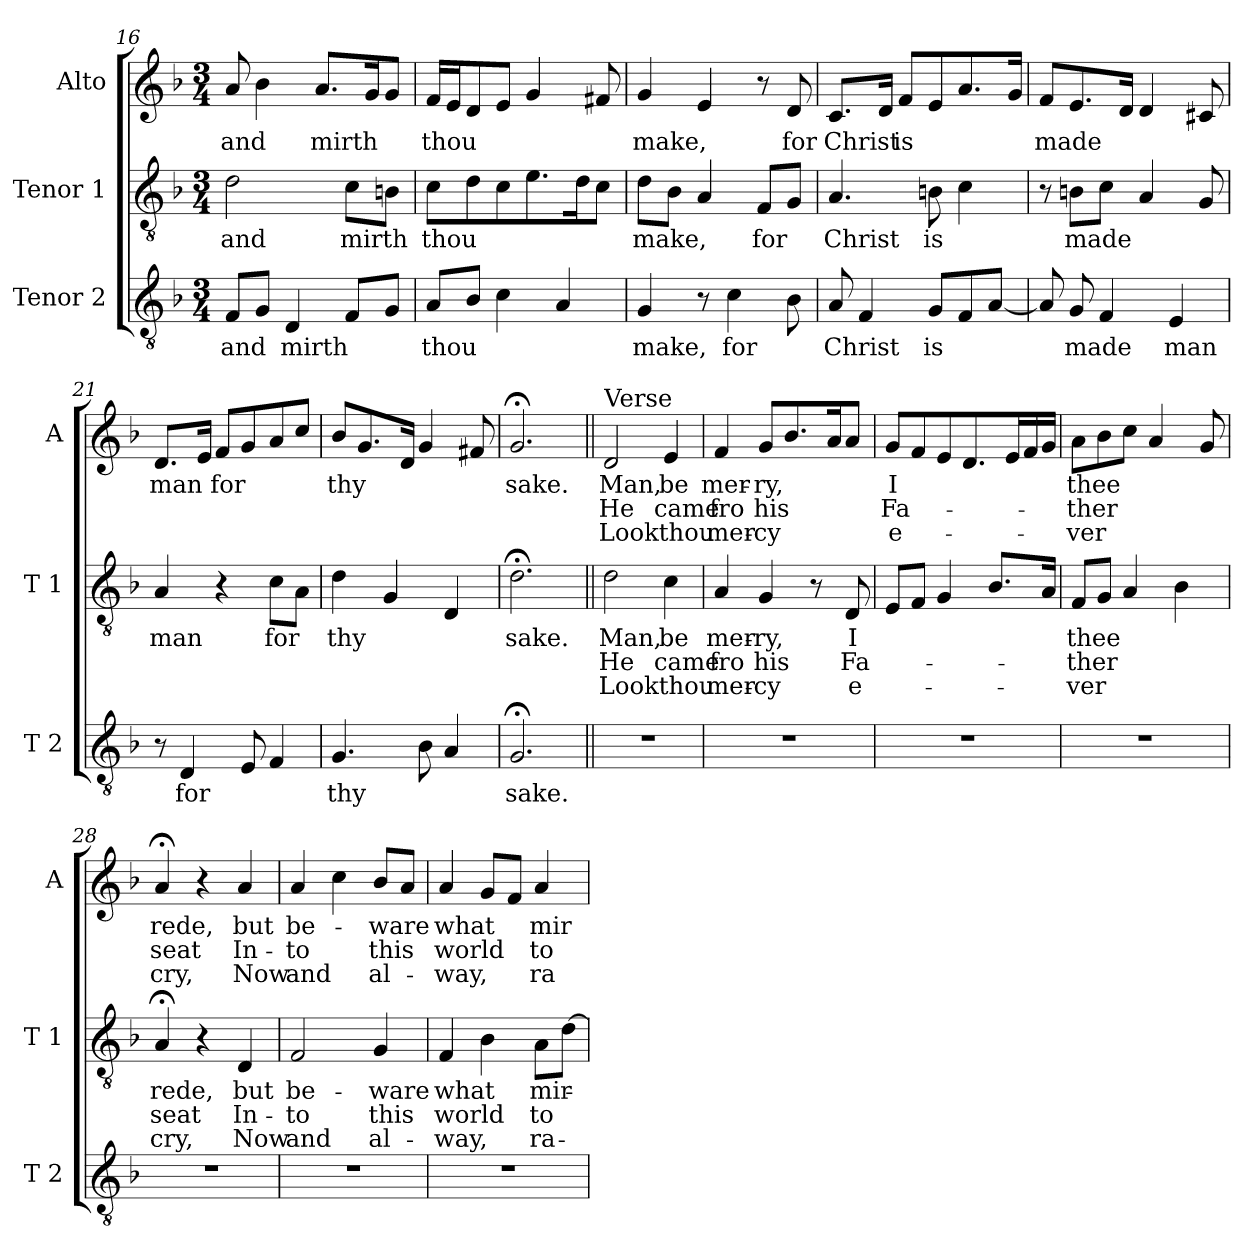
**kern	**text	**kern	**text	**text	**text	**kern	**text	**text	**text
*part3	*part3	*part2	*part2	*part2	*part2	*part1	*part1	*part1	*part1
*staff3	*staff3	*staff2	*staff2	*staff2	*staff2	*staff1	*staff1	*staff1	*staff1
*I"Tenor 2	*	*I"Tenor 1	*	*	*	*I"Alto	*	*	*
*I'T 2	*	*I'T 1	*	*	*	*I'A	*	*	*
*clefGv2	*	*clefGv2	*	*	*	*clefG2	*	*	*
*k[b-]	*	*k[b-]	*	*	*	*k[b-]	*	*	*
*F:	*	*F:	*	*	*	*F:	*	*	*
*M3/4	*	*M3/4	*	*	*	*M3/4	*	*	*
=16	=16	=16	=16	=16	=16	=16	=16	=16	=16
!	!LO:LY:b	!	!LO:LY:b	!	!	!	!LO:LY:b	!	!
8F/L	and	2d\	and	.	.	8a/	and	.	.
8G/J	.	.	.	.	.	4b-\	.	.	.
!	!LO:LY:b	!	!	!	!	!	!	!	!
4D/	mirth	.	.	.	.	.	.	.	.
!	!	!	!	!	!	!	!LO:LY:b	!	!
.	.	.	.	.	.	8.a/L	mirth	.	.
!	!	!	!LO:LY:b	!	!	!	!	!	!
8F/L	.	8c\L	mirth	.	.	.	.	.	.
.	.	.	.	.	.	16g/k	.	.	.
8G/J	.	8Bn\J	.	.	.	8g/J	.	.	.
!!LO:PB:g=z
=17	=17	=17	=17	=17	=17	=17	=17	=17	=17
!	!LO:LY:b	!	!LO:LY:b	!	!	!	!LO:LY:b	!	!
8A/L	thou	8c\L	thou	.	.	16f/LL	thou	.	.
.	.	.	.	.	.	16e/J	.	.	.
8B-/J	.	8d\	.	.	.	8d/	.	.	.
4c\	.	8c\	.	.	.	8e/J	.	.	.
.	.	8.e\	.	.	.	4g/	.	.	.
4A/	.	.	.	.	.	.	.	.	.
.	.	16d\k	.	.	.	.	.	.	.
.	.	8c\J	.	.	.	8f#X/	.	.	.
=18	=18	=18	=18	=18	=18	=18	=18	=18	=18
!	!LO:LY:b	!	!LO:LY:b	!	!	!	!LO:LY:b	!	!
4G/	make,	8d\L	make,	.	.	4g/	make,	.	.
.	.	8B-\J	.	.	.	.	.	.	.
8r	.	4A/	.	.	.	4e/	.	.	.
!	!LO:LY:b	!	!	!	!	!	!	!	!
4c\	for	.	.	.	.	.	.	.	.
!	!	!	!LO:LY:b	!	!	!	!	!	!
.	.	8F/L	for	.	.	8r	.	.	.
!	!	!	!	!	!	!	!LO:LY:b	!	!
8B-\	.	8G/J	.	.	.	8d/	for	.	.
=19	=19	=19	=19	=19	=19	=19	=19	=19	=19
!	!LO:LY:b	!	!LO:LY:b	!	!	!	!LO:LY:b	!	!
8A/	Christ	4.A/	Christ	.	.	8.c/L	Christ	.	.
4F/	.	.	.	.	.	.	.	.	.
.	.	.	.	.	.	16d/Jk	.	.	.
!	!	!	!	!	!	!	!LO:LY:b	!	!
.	.	.	.	.	.	8f/L	is	.	.
!	!LO:LY:b	!	!LO:LY:b	!	!	!	!	!	!
8G/L	is	8Bn\	is	.	.	8e/	.	.	.
8F/	.	4c\	.	.	.	8.a/	.	.	.
[8A/J	.	.	.	.	.	.	.	.	.
.	.	.	.	.	.	16g/Jk	.	.	.
=20	=20	=20	=20	=20	=20	=20	=20	=20	=20
!	!	!	!	!	!	!	!LO:LY:b	!	!
8A/]	.	8r	.	.	.	8f/L	made	.	.
!	!LO:LY:b	!	!LO:LY:b	!	!	!	!	!	!
8G/	made	8Bn\L	made	.	.	8.e/	.	.	.
4F/	.	8c\J	.	.	.	.	.	.	.
.	.	.	.	.	.	16d/Jk	.	.	.
.	.	4A/	.	.	.	4d/	.	.	.
!	!LO:LY:b	!	!	!	!	!	!	!	!
4E/	man	.	.	.	.	.	.	.	.
.	.	8G/	.	.	.	8c#X/	.	.	.
=21	=21	=21	=21	=21	=21	=21	=21	=21	=21
!	!	!	!LO:LY:b	!	!	!	!LO:LY:b	!	!
8r	.	4A/	man	.	.	8.d/L	man	.	.
!	!LO:LY:b	!	!	!	!	!	!	!	!
4D/	for	.	.	.	.	.	.	.	.
.	.	.	.	.	.	16e/Jk	.	.	.
!	!	!	!	!	!	!	!LO:LY:b	!	!
.	.	4r	.	.	.	8f/L	for	.	.
8E/	.	.	.	.	.	8g/	.	.	.
!	!	!	!LO:LY:b	!	!	!	!	!	!
4F/	.	8c\L	for	.	.	8a/	.	.	.
.	.	8A\J	.	.	.	8cc/J	.	.	.
!!LO:LB:g=z
=22	=22	=22	=22	=22	=22	=22	=22	=22	=22
!	!LO:LY:b	!	!LO:LY:b	!	!	!	!LO:LY:b	!	!
4.G/	thy	4d\	thy	.	.	8b-/L	thy	.	.
.	.	.	.	.	.	8.g/	.	.	.
.	.	4G/	.	.	.	.	.	.	.
.	.	.	.	.	.	16d/Jk	.	.	.
8B-\	.	.	.	.	.	4g/	.	.	.
4A/	.	4D/	.	.	.	.	.	.	.
.	.	.	.	.	.	8f#X/	.	.	.
=23	=23	=23	=23	=23	=23	=23	=23	=23	=23
!	!LO:LY:b	!	!LO:LY:b	!	!	!	!LO:LY:b	!	!
2.G;</	sake.	2.d;<\	sake.	.	.	2.g;</	sake.	.	.
=24||	=24||	=24||	=24||	=24||	=24||	=24||	=24||	=24||	=24||
!	!	!	!	!	!	!LO:TX:a:t=Verse	!	!	!
!	!	!	!LO:LY:b	!LO:LY:b	!LO:LY:b	!	!LO:LY:b	!LO:LY:b	!LO:LY:b
2.r	.	2d\	Man,	He	Look	2d/	Man,	He	Look
!	!	!	!LO:LY:b	!LO:LY:b	!LO:LY:b	!	!LO:LY:b	!LO:LY:b	!LO:LY:b
.	.	4c\	be	came	thou	4e/	be	came	thou
=25	=25	=25	=25	=25	=25	=25	=25	=25	=25
!	!	!	!LO:LY:b	!LO:LY:b	!LO:LY:b	!	!LO:LY:b	!LO:LY:b	!LO:LY:b
2.r	.	4A/	mer-	fro	mer-	4f/	mer-	fro	mer-
!	!	!	!LO:LY:b	!LO:LY:b	!LO:LY:b	!	!LO:LY:b	!LO:LY:b	!LO:LY:b
.	.	4G/	-ry,	his	-cy	8g/L	-ry,	his	-cy
.	.	.	.	.	.	8.b-/	.	.	.
.	.	8r	.	.	.	.	.	.	.
.	.	.	.	.	.	16a/k	.	.	.
!	!	!	!LO:LY:b	!LO:LY:b	!LO:LY:b	!	!	!	!
.	.	8D/	I	Fa-	e-	8a/J	.	.	.
=26	=26	=26	=26	=26	=26	=26	=26	=26	=26
!	!	!	!	!	!	!	!LO:LY:b	!LO:LY:b	!LO:LY:b
2.r	.	8E/L	.	.	.	8g/L	I	Fa-	e-
.	.	8F/J	.	.	.	8f/	.	.	.
.	.	4G/	.	.	.	8e/	.	.	.
.	.	.	.	.	.	8.d/	.	.	.
.	.	8.B-/L	.	.	.	.	.	.	.
.	.	.	.	.	.	16e/L	.	.	.
.	.	.	.	.	.	16f/	.	.	.
.	.	16A/Jk	.	.	.	16g/JJ	.	.	.
=27	=27	=27	=27	=27	=27	=27	=27	=27	=27
!	!	!	!LO:LY:b	!LO:LY:b	!LO:LY:b	!	!LO:LY:b	!LO:LY:b	!LO:LY:b
2.r	.	8F/L	thee	-ther	-ver	8a\L	thee	-ther	-ver
.	.	8G/J	.	.	.	8b-\	.	.	.
.	.	4A/	.	.	.	8cc\J	.	.	.
.	.	.	.	.	.	4a/	.	.	.
.	.	4B-\	.	.	.	.	.	.	.
.	.	.	.	.	.	8g/	.	.	.
!!LO:LB:g=z
=28	=28	=28	=28	=28	=28	=28	=28	=28	=28
!	!	!	!LO:LY:b	!LO:LY:b	!LO:LY:b	!	!LO:LY:b	!LO:LY:b	!LO:LY:b
2.r	.	4A;</	rede,	seat	cry,	4a;</	rede,	seat	cry,
.	.	4r	.	.	.	4r	.	.	.
!	!	!	!LO:LY:b	!LO:LY:b	!LO:LY:b	!	!LO:LY:b	!LO:LY:b	!LO:LY:b
.	.	4D/	but	In-	Now	4a/	but	In-	Now
=29	=29	=29	=29	=29	=29	=29	=29	=29	=29
!	!	!	!LO:LY:b	!LO:LY:b	!LO:LY:b	!	!LO:LY:b	!LO:LY:b	!LO:LY:b
2.r	.	2F/	be-	-to	and	4a/	be-	-to	and
.	.	.	.	.	.	4cc\	.	.	.
!	!	!	!LO:LY:b	!LO:LY:b	!LO:LY:b	!	!LO:LY:b	!LO:LY:b	!LO:LY:b
.	.	4G/	-ware	this	al-	8b-/L	-ware	this	al-
.	.	.	.	.	.	8a/J	.	.	.
=30	=30	=30	=30	=30	=30	=30	=30	=30	=30
!	!	!	!LO:LY:b	!LO:LY:b	!LO:LY:b	!	!LO:LY:b	!LO:LY:b	!LO:LY:b
2.r	.	4F/	what	world	-way,	4a/	what	world	-way,
.	.	4B-\	.	.	.	8g/L	.	.	.
.	.	.	.	.	.	8f/J	.	.	.
!	!	!	!LO:LY:b	!LO:LY:b	!LO:LY:b	!	!LO:LY:b	!LO:LY:b	!LO:LY:b
.	.	8A\L	mir-	to	ra-	4a/	mir-	to	ra-
.	.	[8d\J	.	.	.	.	.	.	.
=	=	=	=	=	=	=	=	=	=
*-	*-	*-	*-	*-	*-	*-	*-	*-	*-
